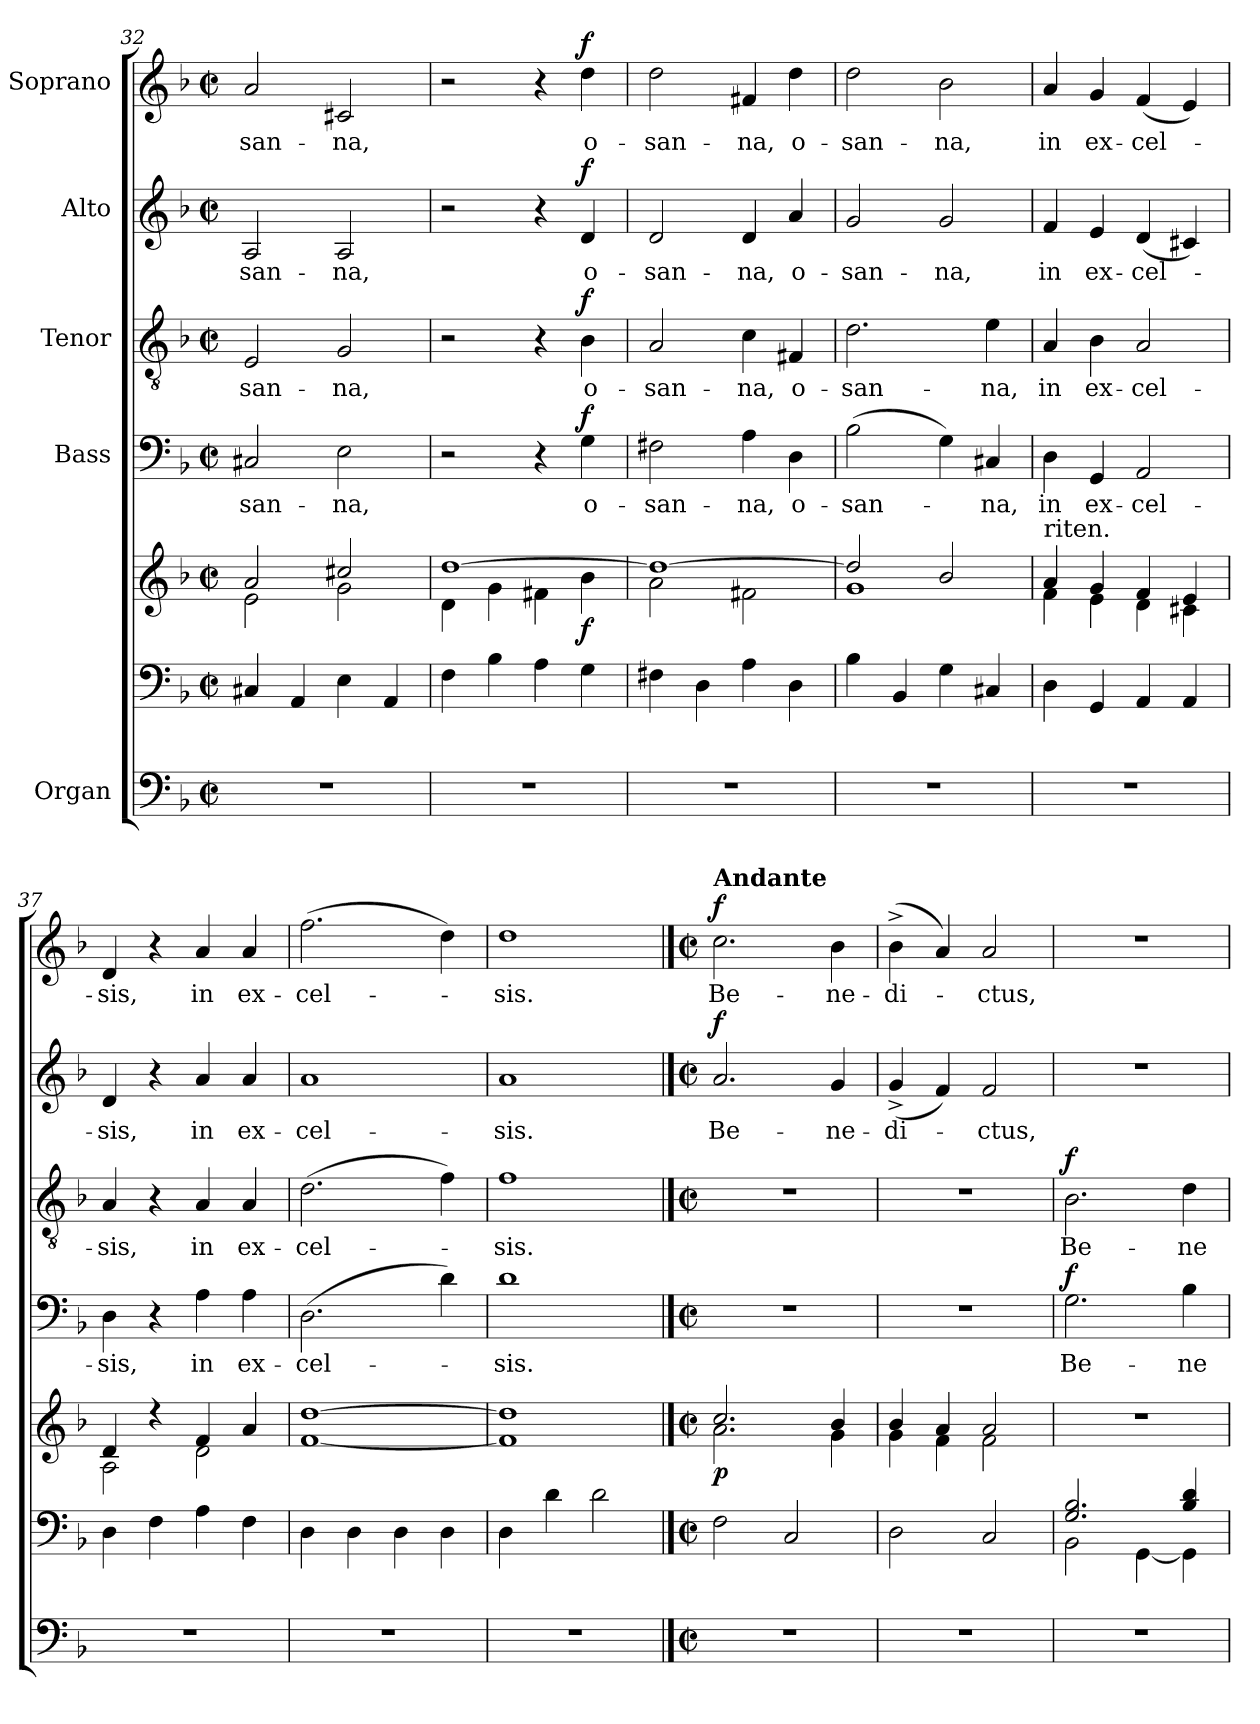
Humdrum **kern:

**kern	**kern	**kern	**dynam	**kern	**text	**dynam	**kern	**text	**dynam	**kern	**text	**dynam	**kern	**text	**dynam
*part5	*part5	*part5	*part5	*part4	*part4	*part4	*part3	*part3	*part3	*part2	*part2	*part2	*part1	*part1	*part1
*staff7	*staff6	*staff5	*staff5/6/7	*staff4	*staff4	*staff4	*staff3	*staff3	*staff3	*staff2	*staff2	*staff2	*staff1	*staff1	*staff1
*I"Organ	*	*	*	*I"Bass	*	*	*I"Tenor	*	*	*I"Alto	*	*	*I"Soprano	*	*
*clefF4	*clefF4	*clefG2	*	*clefF4	*	*	*clefGv2	*	*	*clefG2	*	*	*clefG2	*	*
*k[b-]	*k[b-]	*k[b-]	*	*k[b-]	*	*	*k[b-]	*	*	*k[b-]	*	*	*k[b-]	*	*
*M2/2	*M2/2	*M2/2	*	*M2/2	*	*	*M2/2	*	*	*M2/2	*	*	*M2/2	*	*
*met(c|)	*met(c|)	*met(c|)	*	*met(c|)	*	*	*met(c|)	*	*	*met(c|)	*	*	*met(c|)	*	*
=32	=32	=32	=32	=32	=32	=32	=32	=32	=32	=32	=32	=32	=32	=32	=32
*	*	*^	*	*	*	*	*	*	*	*	*	*	*	*	*
!	!	!	!	!	!	!LO:LY:b	!	!	!LO:LY:b	!	!	!LO:LY:b	!	!	!LO:LY:b	!
1r	4C#X/	2a/	2e\	.	2C#X/	-san-	.	2E/	-san-	.	2A/	-san-	.	2a/	-san-	.
.	4AA/	.	.	.	.	.	.	.	.	.	.	.	.	.	.	.
!	!	!	!	!	!	!LO:LY:b	!	!	!LO:LY:b	!	!	!LO:LY:b	!	!	!LO:LY:b	!
.	4E\	2cc#X/	2g\	.	2E\	-na,	.	2G/	-na,	.	2A/	-na,	.	2c#X/	-na,	.
.	4AA/	.	.	.	.	.	.	.	.	.	.	.	.	.	.	.
!!LO:PB:g=z
=33	=33	=33	=33	=33	=33	=33	=33	=33	=33	=33	=33	=33	=33	=33	=33	=33
1r	4F\	[1dd	4d\	.	2r	.	.	2r	.	.	2r	.	.	2r	.	.
.	4B-\	.	4g\	.	.	.	.	.	.	.	.	.	.	.	.	.
.	4A\	.	4f#X\	.	4r	.	.	4r	.	.	4r	.	.	4r	.	.
!	!	!	!	!LO:DY:b	!	!LO:LY:b	!LO:DY:a	!	!LO:LY:b	!LO:DY:a	!	!LO:LY:b	!LO:DY:a	!	!LO:LY:b	!LO:DY:a
.	4G\	.	4b-\	f	4G\	o-	f	4B-\	o-	f	4d/	o-	f	4dd\	o-	f
=34	=34	=34	=34	=34	=34	=34	=34	=34	=34	=34	=34	=34	=34	=34	=34	=34
!	!	!	!	!	!	!LO:LY:b	!	!	!LO:LY:b	!	!	!LO:LY:b	!	!	!LO:LY:b	!
1r	4F#X\	1dd_	2a\	.	2F#X\	-san-	.	2A/	-san-	.	2d/	-san-	.	2dd\	-san-	.
.	4D\	.	.	.	.	.	.	.	.	.	.	.	.	.	.	.
!	!	!	!	!	!	!LO:LY:b	!	!	!LO:LY:b	!	!	!LO:LY:b	!	!	!LO:LY:b	!
.	4A\	.	2f#X\	.	4A\	-na,	.	4c\	-na,	.	4d/	-na,	.	4f#X/	-na,	.
!	!	!	!	!	!	!LO:LY:b	!	!	!LO:LY:b	!	!	!LO:LY:b	!	!	!LO:LY:b	!
.	4D\	.	.	.	4D\	o-	.	4F#X/	o-	.	4a/	o-	.	4dd\	o-	.
=35	=35	=35	=35	=35	=35	=35	=35	=35	=35	=35	=35	=35	=35	=35	=35	=35
!	!	!	!	!	!	!LO:LY:b	!	!	!LO:LY:b	!	!	!LO:LY:b	!	!	!LO:LY:b	!
1r	4B-\	2dd/]	1g	.	(2B-\	-san-	.	2.d\	-san-	.	2g/	-san-	.	2dd\	-san-	.
.	4BB-/	.	.	.	.	.	.	.	.	.	.	.	.	.	.	.
!	!	!	!	!	!	!	!	!	!	!	!	!LO:LY:b	!	!	!LO:LY:b	!
.	4G\	2b-/	.	.	4G\)	.	.	.	.	.	2g/	-na,	.	2b-\	-na,	.
!	!	!	!	!	!	!LO:LY:b	!	!	!LO:LY:b	!	!	!	!	!	!	!
.	4C#X/	.	.	.	4C#X/	-na,	.	4e\	-na,	.	.	.	.	.	.	.
=36	=36	=36	=36	=36	=36	=36	=36	=36	=36	=36	=36	=36	=36	=36	=36	=36
!	!	!LO:TX:a:t=riten.	!	!	!	!	!	!	!	!	!	!	!	!	!	!
!	!	!	!	!	!	!LO:LY:b	!	!	!LO:LY:b	!	!	!LO:LY:b	!	!	!LO:LY:b	!
1r	4D\	4a/	4f\	.	4D\	in	.	4A/	in	.	4f/	in	.	4a/	in	.
!	!	!	!	!	!	!LO:LY:b	!	!	!LO:LY:b	!	!	!LO:LY:b	!	!	!LO:LY:b	!
.	4GG/	4g/	4e\	.	4GG/	ex-	.	4B-\	ex-	.	4e/	ex-	.	4g/	ex-	.
!	!	!	!	!	!	!LO:LY:b	!	!	!LO:LY:b	!	!	!LO:LY:b	!	!	!LO:LY:b	!
.	4AA/	4f/	4d\	.	2AA/	-cel-	.	2A/	-cel-	.	(4d/	-cel-	.	(4f/	-cel-	.
.	4AA/	4e/	4c#X\	.	.	.	.	.	.	.	4c#X/)	.	.	4e/)	.	.
=37	=37	=37	=37	=37	=37	=37	=37	=37	=37	=37	=37	=37	=37	=37	=37	=37
!	!	!	!	!	!	!LO:LY:b	!	!	!LO:LY:b	!	!	!LO:LY:b	!	!	!LO:LY:b	!
1r	4D\	4d/	2A\	.	4D\	-sis,	.	4A/	-sis,	.	4d/	-sis,	.	4d/	-sis,	.
.	4F\	4r	.	.	4r	.	.	4r	.	.	4r	.	.	4r	.	.
!	!	!	!	!	!	!LO:LY:b	!	!	!LO:LY:b	!	!	!LO:LY:b	!	!	!LO:LY:b	!
.	4A\	4f/	2d\	.	4A\	in	.	4A/	in	.	4a/	in	.	4a/	in	.
!	!	!	!	!	!	!LO:LY:b	!	!	!LO:LY:b	!	!	!LO:LY:b	!	!	!LO:LY:b	!
.	4F\	4a/	.	.	4A\	ex-	.	4A/	ex-	.	4a/	ex-	.	4a/	ex-	.
*	*	*v	*v	*	*	*	*	*	*	*	*	*	*	*	*	*
=38	=38	=38	=38	=38	=38	=38	=38	=38	=38	=38	=38	=38	=38	=38	=38
!	!	!	!	!	!LO:LY:b	!	!	!LO:LY:b	!	!	!LO:LY:b	!	!	!LO:LY:b	!
1r	4D\	[1f [1dd	.	(2.D\	-cel-	.	(2.d\	-cel-	.	1a	-cel-	.	(2.ff\	-cel-	.
.	4D\	.	.	.	.	.	.	.	.	.	.	.	.	.	.
.	4D\	.	.	.	.	.	.	.	.	.	.	.	.	.	.
.	4D\	.	.	4d\)	.	.	4f\)	.	.	.	.	.	4dd\)	.	.
=39	=39	=39	=39	=39	=39	=39	=39	=39	=39	=39	=39	=39	=39	=39	=39
!	!	!	!	!	!LO:LY:b	!	!	!LO:LY:b	!	!	!LO:LY:b	!	!	!LO:LY:b	!
1r	4D\	1f] 1dd]	.	1d	-sis.	.	1f	-sis.	.	1a	-sis.	.	1dd	-sis.	.
.	4d\	.	.	.	.	.	.	.	.	.	.	.	.	.	.
.	2d\	.	.	.	.	.	.	.	.	.	.	.	.	.	.
!!LO:PB:g=z
==40	==40	==40	==40	==40	==40	==40	==40	==40	==40	==40	==40	==40	==40	==40	==40
*stria5	*stria5	*stria5	*	*	*	*	*	*	*	*	*	*	*	*	*
*M2/2	*M2/2	*M2/2	*	*M2/2	*	*	*M2/2	*	*	*M2/2	*	*	*M2/2	*	*
*met(c|)	*met(c|)	*met(c|)	*	*met(c|)	*	*	*met(c|)	*	*	*met(c|)	*	*	*met(c|)	*	*
*	*	*^	*	*	*	*	*	*	*	*	*	*	*	*	*
!	!	!	!	!	!	!	!	!	!	!	!	!	!	!LO:TX:a:B:t=Andante	!	!
!	!	!	!	!LO:DY:b	!	!	!	!	!	!	!	!LO:LY:b	!LO:DY:a	!	!LO:LY:b	!LO:DY:a
1r	2F\	2.cc/	2.a\	p	1r	.	.	1r	.	.	2.a/	Be-	f	2.cc\	-Be-	f
.	2C/	.	.	.	.	.	.	.	.	.	.	.	.	.	.	.
!	!	!	!	!	!	!	!	!	!	!	!	!LO:LY:b	!	!	!LO:LY:b	!
.	.	4b-/	4g\	.	.	.	.	.	.	.	4g/	-ne-	.	4b-\	-ne-	.
=41	=41	=41	=41	=41	=41	=41	=41	=41	=41	=41	=41	=41	=41	=41	=41	=41
!	!	!	!	!	!	!	!	!	!	!	!	!LO:LY:b	!	!	!LO:LY:b	!
1r	2D\	4b-/	4g\	.	1r	.	.	1r	.	.	(4g^/	-di-	.	(4b-^\	-di-	.
.	.	4a/	4f\	.	.	.	.	.	.	.	4f/)	.	.	4a/)	.	.
!	!	!	!	!	!	!	!	!	!	!	!	!LO:LY:b	!	!	!LO:LY:b	!
.	2C/	2a/	2f\	.	.	.	.	.	.	.	2f/	-ctus,	.	2a/	-ctus,	.
=42	=42	=42	=42	=42	=42	=42	=42	=42	=42	=42	=42	=42	=42	=42	=42	=42
*	*^	*	*	*	*	*	*	*	*	*	*	*	*	*	*	*
!	!	!	!	!	!	!	!LO:LY:b	!LO:DY:a	!	!LO:LY:b	!LO:DY:a	!	!	!	!	!	!
*	*	*	*v	*v	*	*	*	*	*	*	*	*	*	*	*	*	*
1r	2.G/ 2.B-/	2BB-\	1r	.	2.G\	Be-	f	2.B-\	Be-	f	1r	.	.	1r	.	.
.	.	[4GG\	.	.	.	.	.	.	.	.	.	.	.	.	.	.
!	!	!	!	!	!	!LO:LY:b	!	!	!LO:LY:b	!	!	!	!	!	!	!
.	4B-/ 4d/	4GG\]	.	.	4B-\	-ne-	.	4d\	-ne-	.	.	.	.	.	.	.
*	*v	*v	*	*	*	*	*	*	*	*	*	*	*	*	*	*
=	=	=	=	=	=	=	=	=	=	=	=	=	=	=	=
*-	*-	*-	*-	*-	*-	*-	*-	*-	*-	*-	*-	*-	*-	*-	*-
